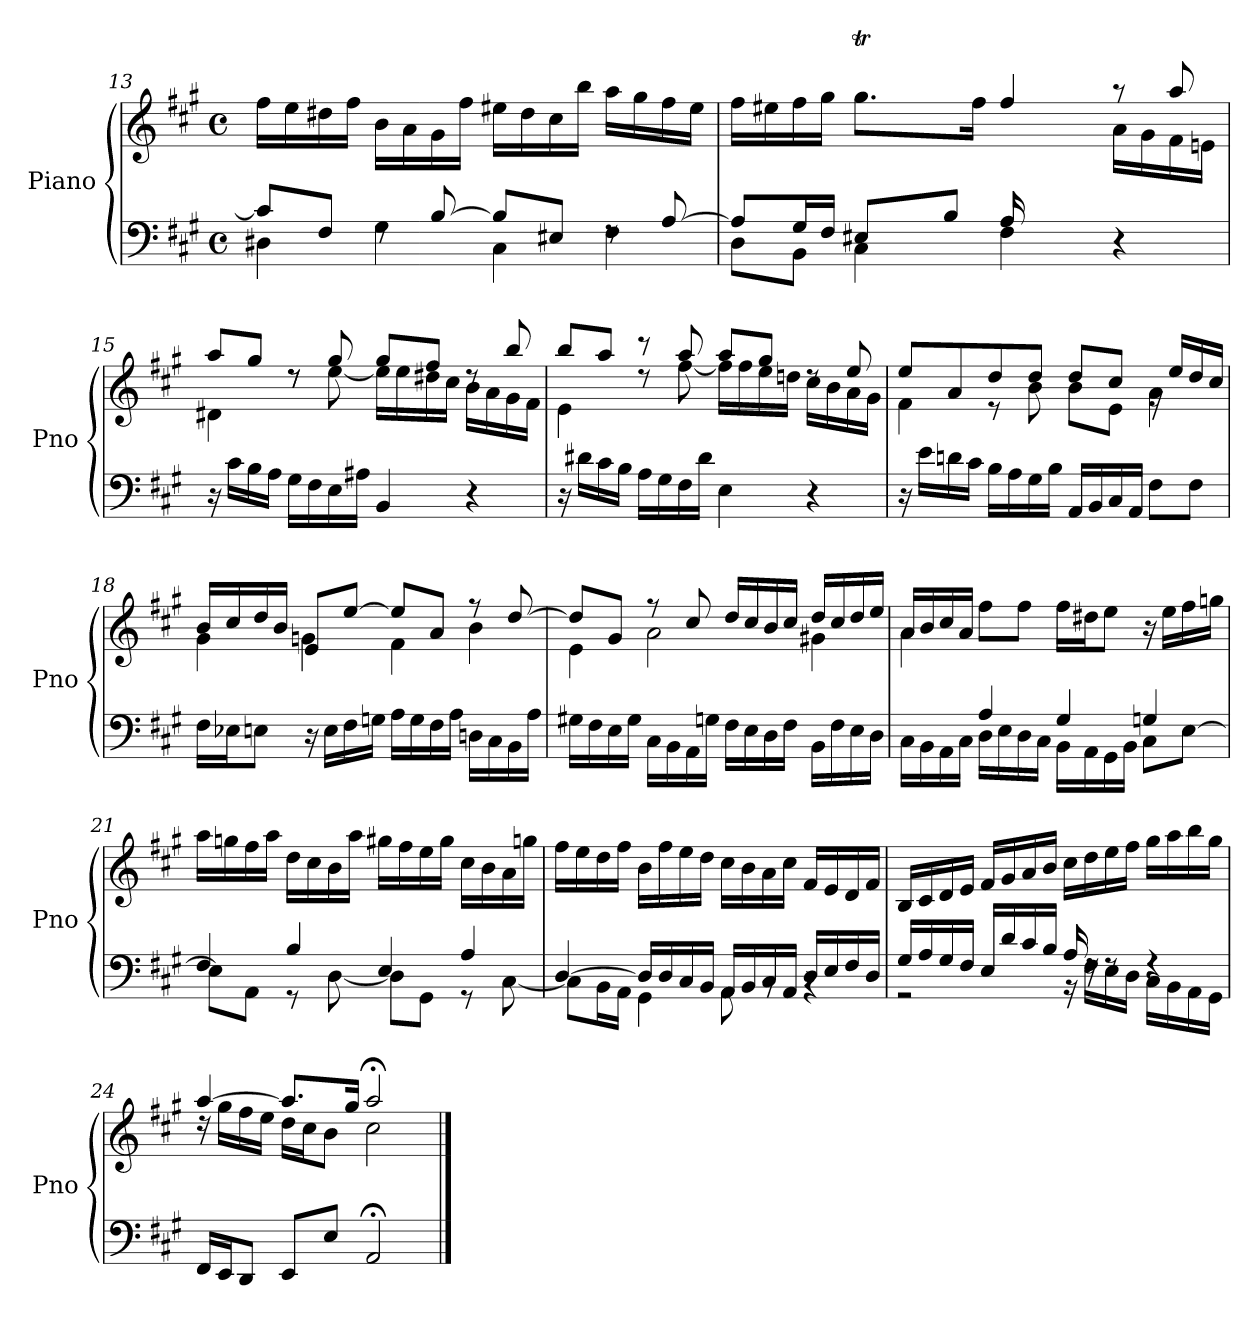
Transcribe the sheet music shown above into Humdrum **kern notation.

**kern	**kern
*part1	*part1
*staff2	*staff1
*I"Piano	*
*I'Pno	*
!!LO:LB:g=z
*clefF4	*clefG2
*k[f#c#g#]	*k[f#c#g#]
*M4/4	*M4/4
*met(c)	*met(c)
=13	=13
*^	*
8c#/L]	4D#X\	16ff#\LL
.	.	16ee\
8F#/J	.	16dd#X\
.	.	16ff#\JJ
8rF	4G#\	16b\LL
.	.	16a\
[8B/	.	16g#\
.	.	16ff#\JJ
8B/L]	4C#\	16ee#X\LL
.	.	16dd#\
8E#X/J	.	16cc#\
.	.	16bb\JJ
8rF	4F#\	16aa\LL
.	.	16gg#\
[8A/	.	16ff#\
.	.	16ee#\JJ
=14	=14	=14
*^	*	*^
*	*	*^	*	*^
*	*	*	*	*	*	*^
2ryy	4ryy	8A/L]	8D\L	16ff#\LL	2ryy	4ryy	2ryy
.	.	.	.	16ee#X\	.	.	.
.	.	16G#/L	8BB\J	16ff#\	.	.	.
.	.	16F#/JJ	.	16gg#\JJ	.	.	.
.	8.ryy	8E#X/L	4C#\	8.gg#t\L	.	32aaLLLyy	.
.	.	.	.	.	.	32gg#yy	.
.	.	.	.	.	.	32aaJyy	.
.	.	.	.	.	.	16.gg#JJyy	.
.	.	8B/J	.	.	.	.	.
.	2ryy	.	.	16ff#\Jk	.	2ryy	.
16A/LL	.	4F#\	2ryy	4ff#/	16ryy	.	2ryy
4..ryy	.	.	.	.	16dd\	.	.
.	.	.	.	.	16cc#\	.	.
.	.	.	.	.	16b\JJ	.	.
.	.	4r	.	8r	16a\LL	.	.
.	.	.	.	.	16g#\	.	.
.	.	.	.	8aa/	16f#\	.	.
.	16ryy	.	.	.	16en\JJ	16ryy	.
*v	*v	*v	*v	*	*	*	*
*	*	*v	*v	*v
!!LO:LB:g=z
=15	=15	=15
16r	8aa/L	4d#X\
16c#\LL	.	.
16B\	8gg#/J	.
16A\JJ	.	.
16G#\LL	8rdd	8rdd
16F#\	.	.
16E\	8gg#/	[8ee\
16A#X\JJ	.	.
4BB/	8gg#/L	16ee\LL]
.	.	16ee\
.	8ff#/J	16dd#X\
.	.	16cc#\JJ
4r	8rdd	16b\LL
.	.	16a\
.	8bb/	16g#\
.	.	16f#\JJ
=16	=16	=16
16r	8bb/L	4e\
16d#X\LL	.	.
16c#\	8aa/J	.
16B\JJ	.	.
16A\LL	8r	8rdd
16G#\	.	.
16F#\	8aa/	[8ff#\
16d#\JJ	.	.
4E\	8aa/L	16ff#\LL]
.	.	16ff#\
.	8gg#/J	16ee\
.	.	16ddn\JJ
4r	8rdd	16cc#\LL
.	.	16b\
.	8ee/	16a\
.	.	16g#\JJ
!!LO:LB:g=z	!!
=17	=17	=17
16r	8ee/L	4f#\
16e\LL	.	.
16dn\	8a/	.
16c#\JJ	.	.
16B\LL	8dd/	8r
16A\	.	.
16G#\	8dd/J	8b\
16B\JJ	.	.
16AA/LL	8dd/L	8b\L
16BB/	.	.
16C#/	8cc#/J	8e\J
16AA/JJ	.	.
8F#\L	16rg	4a\
.	16ee/LL	.
8F#\J	16dd/	.
.	16cc#/JJ	.
=18	=18	=18
16F#\LL	16b/LL	4g#\
16E-Xi\J	16cc#/	.
8E\J	16dd/	.
.	16b/JJ	.
16r	8e/L	4gn\
16E\LL	.	.
16F#\	[8ee/J	.
16Gn\JJ	.	.
16A\LL	8ee/L]	4f#\
16G\	.	.
16F#\	8a/J	.
16A\JJ	.	.
16Dn\LL	8r	4b\
16C#\	.	.
16BB\	[8dd/	.
16A\JJ	.	.
!!LO:LB:g=z	!!
=19	=19	=19
16G#X\LL	8dd/L]	4e\
16F#\	.	.
16E\	8g#/J	.
16G#\JJ	.	.
16C#\LL	8r	2a\
16BB\	.	.
16AA\	8cc#/	.
16Gn\JJ	.	.
16F#\LL	16dd/LL	.
16E\	16cc#/	.
16D\	16b/	.
16F#\JJ	16cc#/JJ	.
16BB\LL	16dd/LL	4g#X\
16F#\	16cc#/	.
16E\	16dd/	.
16D\JJ	16ee/JJ	.
!!LO:PB:g=z
=20	=20	=20
*^	*	*^
*	*^	*	*	*
4ryy	16C#\LL	4ryy	16a/LL	4a\	4ryy
.	16BB\	.	16b/	.	.
.	16AA\	.	16cc#/	.	.
.	16C#\JJ	.	16a/JJ	.	.
2.ryy	4A/	16D\LL	8ff#\L	2.ryy	2.ryy
.	.	16E\	.	.	.
.	.	16D\	8ff#\J	.	.
.	.	16C#\JJ	.	.	.
.	4G#/	16BB\LL	16ff#\LL	.	.
.	.	16AA\	16dd#X\J	.	.
.	.	16GG#\	8ee\J	.	.
.	.	16BB\JJ	.	.	.
.	4Gn/	8C#\L	16r	.	.
.	.	.	16ee\LL	.	.
.	.	[8E\J	16ff#\	.	.
.	.	.	16ggn\JJ	.	.
*	*v	*v	*	*	*
*	*	*v	*v	*v
=21	=21	=21
4F#/	8E\L]	16aa\LL
.	.	16ggn\
.	8AA\J	16ff#\
.	.	16aa\JJ
4B/	8r	16dd\LL
.	.	16cc#\
.	[8D\	16b\
.	.	16aa\JJ
4E/	8D\L]	16gg#X\LL
.	.	16ff#\
.	8GG#\J	16ee\
.	.	16gg#\JJ
4A/	8r	16cc#\LL
.	.	16b\
.	[8C#\	16a\
.	.	16ggn\JJ
!!LO:PB:g=z
=22	=22	=22
[4D/	8C#\L]	16ff#\LL
.	.	16ee\
.	16BB\L	16dd\
.	16AA\JJ	16ff#\JJ
16D/LL]	4GG#\	16b\LL
16D/	.	16ff#\
16C#/	.	16ee\
16BB/JJ	.	16dd\JJ
16AA/LL	8AA\	16cc#\LL
16BB/	.	16b\
16C#/	8rBB	16a\
16AA/JJ	.	16cc#\JJ
16D/LL	4rBB	16f#/LL
16E/	.	16e/
16F#/	.	16d/
16D/JJ	.	16f#/JJ
=23	=23	=23
16G#/LL	2r	16B/LL
16A/	.	16c#/
16G#/	.	16d/
16F#/JJ	.	16e/JJ
16E/LL	.	16f#/LL
16d/	.	16g#/
16c#/	.	16a/
16B/JJ	.	16b/JJ
16A/	16r	16cc#\LL
16rF	16F#\LL	16dd\
8rF	16E\	16ee\
.	16D\JJ	16ff#\JJ
4rF	16C#\LL	16gg#\LL
.	16BB\	16aa\
.	16AA\	16bb\
.	16GG#\JJ	16gg#\JJ
*v	*v	*
!!LO:LB:g=z
=24	=24
*	*^
16FF#/LL	[4aa/	16rdd
16EE/J	.	16gg#\LL
8DD/J	.	16ff#\
.	.	16ee\JJ
8EE/L	8.aa/L]	16dd\LL
.	.	16cc#\J
8E/J	.	8b\J
.	16gg#/Jk	.
2AA;/	2aa;</	2cc#\
*	*v	*v
==	==
*-	*-
